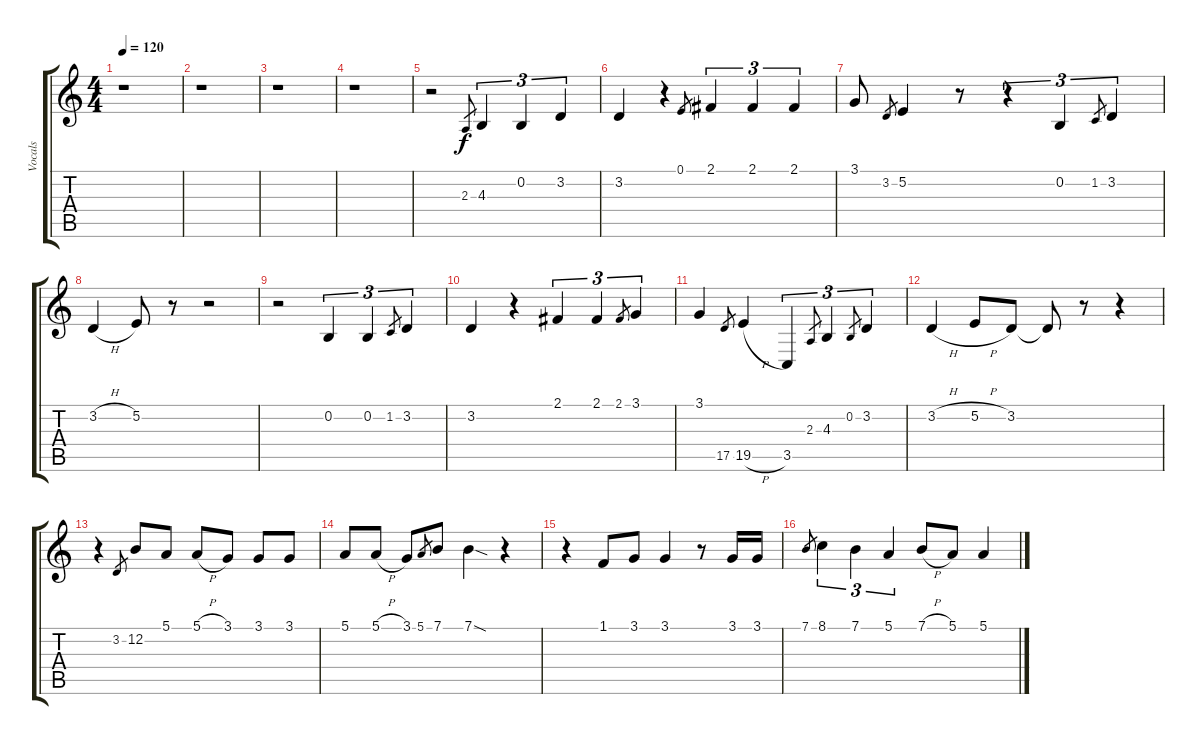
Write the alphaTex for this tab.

\track ("Vocals" "Vocals") {instrument synthvoice}
\staff {score tabs}
\tuning (E4 B3 G3 D3 A2 E2) {hide}
\ts (4 4)
\tempo 120
\clef g2
\ks c
r.1{dy f instrument synthvoice} |
r.1 |
r.1 |
r.1 |
r.2 2.3.8{gr} 4.3.4{tu (3 2)} 0.2.4{tu (3 2)} 3.2.4{tu (3 2)} |
3.2.4 r.4 0.1.8{gr} 2.1.4{tu (3 2)} 2.1.4{tu (3 2)} 2.1.4{tu (3 2)} |
3.1.8 3.2.8{gr} 5.2.4 r.8 r.4{tu (3 2)} 0.2.4{tu (3 2)} 1.2.8{gr} 3.2.4{tu (3 2)} |
3.2{h}.4 5.2.8 r.8 r.2 |
r.2 0.2.4{tu (3 2)} 0.2.4{tu (3 2)} 1.2.8{gr} 3.2.4{tu (3 2)} |
3.2.4 r.4 2.1.4{tu (3 2)} 2.1.4{tu (3 2)} 2.1.8{gr} 3.1.4{tu (3 2)} |
3.1.4 17.5.8{gr} 19.5{h}.4 3.5.4{tu (3 2)} 2.3.8{gr} 4.3.4{tu (3 2)} 0.2.8{gr} 3.2.4{tu (3 2)} |
3.2{h}.4 5.2{h}.8 3.2.8 3.2{t}.8 r.8 r.4 |
r.4 3.2.8{gr} 12.2.8 5.1.8 5.1{h}.8 3.1.8 3.1.8 3.1.8 |
5.1.8 5.1{h}.8 3.1.8 5.1.8{gr} 7.1.8 7.1{sod}.4 r.4 |
r.4 1.1.8 3.1.8 3.1.4 r.8 3.1.16 3.1.16 |
7.1.8{gr} 8.1.4{tu (3 2)} 7.1.4{tu (3 2)} 5.1.4{tu (3 2)} 7.1{h}.8 5.1.8 5.1.4
